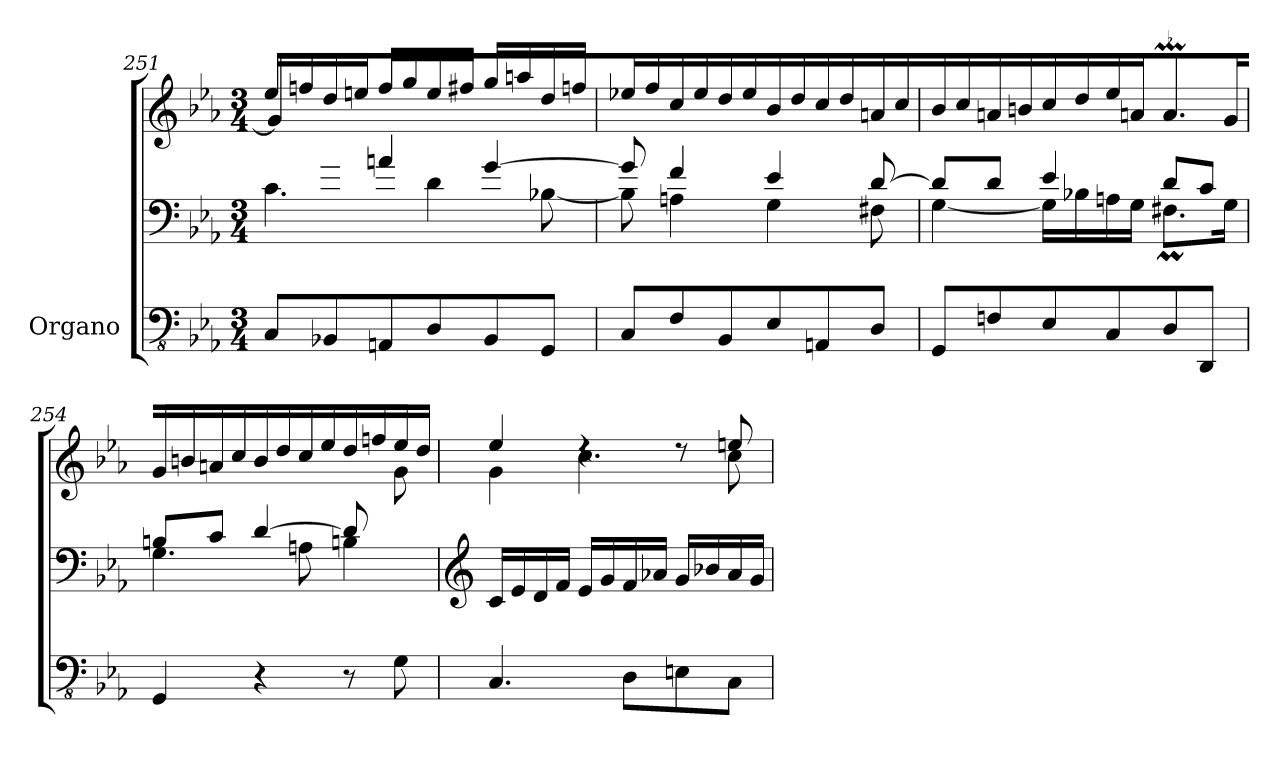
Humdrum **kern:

**kern	**kern	**kern
*part1	*part1	*part1
*staff3	*staff2	*staff1
*I"Organo	*	*
*clefFv4	*clefF4	*clefG2
*k[b-e-a-]	*k[b-e-a-]	*k[b-e-a-]
*M3/4	*M3/4	*M3/4
=251	=251	=251
*	*^	*^
8CC/L	8ryy	4.c\	16ee-/LL	8g\L]
.	.	.	16ffn/	.
8BBB-X/	8g/J	.	16dd/	2ryy
.	.	.	16een/JJ	.
8AAAn/	4an/	.	16ff/LL	.
.	.	.	16gg/	.
8DD/	.	4d\	16ee/	.
.	.	.	16ff#X/JJ	.
8BBB-/	[4g/	.	16gg/LL	.
.	.	.	16aan/	.
8GGG/J	.	[8B-X\	16dd/	8ryy
.	.	.	16ffn/JJ	.
*	*	*	*v	*v
=252	=252	=252	=252
8CC/L	8g/]	8B-\]	16ee-X/LL
.	.	.	16ff/
8FF/	4f/	4An\	16cc/
.	.	.	16ee-/JJ
8BBB-/	.	.	16dd/LL
.	.	.	16ee-/
8EE-/	4e-/	4G\	16b-/
.	.	.	16dd/JJ
8AAAn/	.	.	16cc/LL
.	.	.	16dd/
8DD/J	[8d/	8F#X\	16an/
.	.	.	16cc/JJ
!!LO:LB:g=z
=253	=253	=253	=253
8GGG/L	8d/L]	[4G\	16b-/LL
.	.	.	16cc/
8FFn/	8d/J	.	16an/
.	.	.	16bn/JJ
8EE-/	4e-/	16G\LL]	16cc/LL
.	.	16B-X\	16dd/
8CC/	.	16An\	16ee-/
.	.	16G\JJ	16an/JJ
8DD/	8d/L	8.F#Xm\L	8.amm/L
8DDD/J	8c/J	.	.
.	.	16G\Jk	16g/Jk
=254	=254	=254	=254
*	*	*	*^
4GGG/	8Bn/L	4.G\	16g/LL	8ryy
.	.	.	16bn/	.
*	*	*	*v	*v
.	8c/J	.	16an/
.	.	.	16cc/JJ
4r	[4d/	.	16b/LL
.	.	.	16dd/
.	.	8An\	16cc/
.	.	.	16ee-/JJ
8r	8d/L]	4Bn\	16dd/LL
.	.	.	16ffn/
*	*	*	*^
8GG\	8ryy	.	16ee-/	8g\J
.	.	.	16dd/JJ	.
*	*v	*v	*	*
=255	=255	=255	=255
*	*clefG2	*	*
4.CC/	16c/LL	4ee-/	4g\
.	16e-/	.	.
.	16d/	.	.
.	16f/JJ	.	.
.	16e-/LL	4rdd	4.cc\
.	16g/	.	.
8DD\L	16f/	.	.
.	16a-X/JJ	.	.
8EEn\	16g/LL	8rdd	.
.	16b-X/	.	.
8CC\J	16a-/	8een/	8cc\
.	16g/JJ	.	.
*	*	*v	*v
=	=	=
*-	*-	*-
